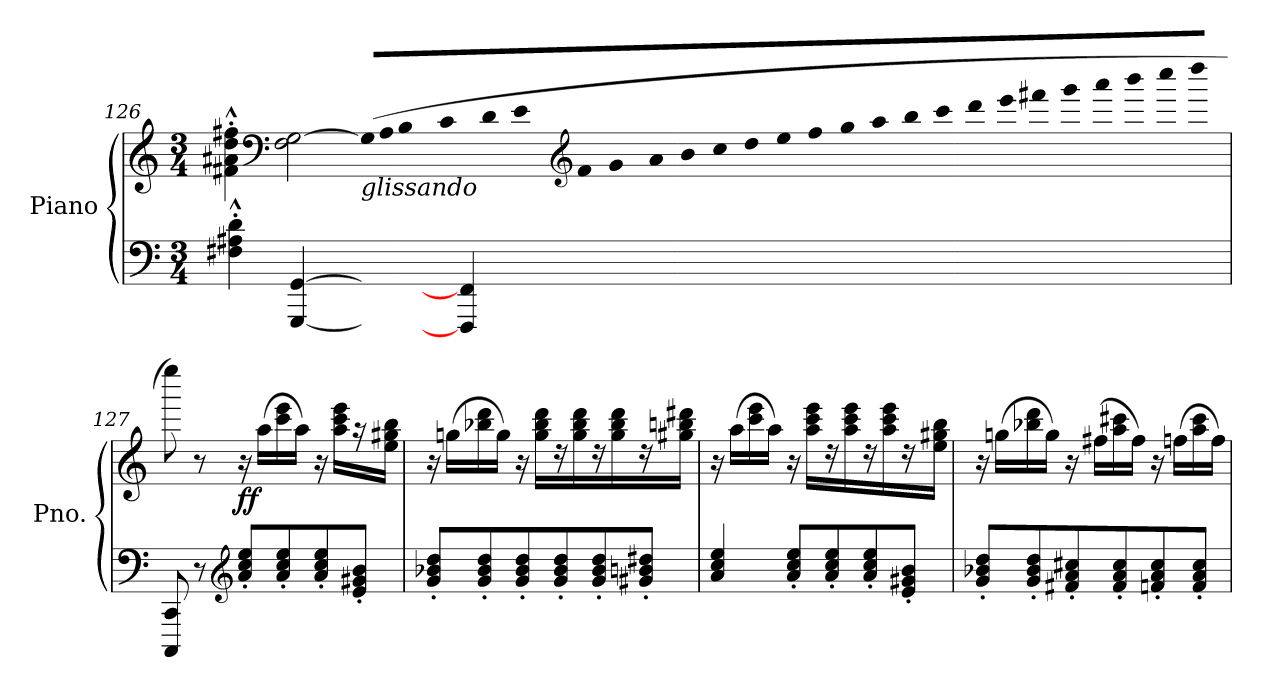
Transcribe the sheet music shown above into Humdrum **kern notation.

**kern	**kern	**dynam
*part1	*part1	*part1
*staff2	*staff1	*staff1/2
*I"Piano	*	*
*I'Pno.	*	*
*clefF4	*clefG2	*
*k[]	*k[]	*
*M3/4	*M3/4	*
=126	=126	=126
!LO:N:vis=256	!	!
240ryy	4f#X\'^^ 4a#X\'^^ 4dd\'^^ 4ff#X\'^^	.
4F#X\'^^ 4A#X\'^^ 4d\'^^	.	.
*	*clefF4	*
.	2F\ [2G\	.
!LO:N:n=1:head=solid	!	!
!LO:N:n=2:head=solid	!	!
[2GGG/ [2GG/	.	.
*	*Xtuplet	*
!	!LO:TX:b:i:t=glissando	!
!	!LO:N:vis=32	!
.	(<384%11G!/LLL]	.
8GGG/yy] 8GG/yy]L	.	.
!	!LO:N:vis=32	!
.	384%11A!/	.
.	1920ryy	.
!	!LO:N:vis=32	!
.	384%11B!/	.
!	!LO:N:vis=32	!
.	384%11c!/	.
.	1920ryy	.
!	!LO:N:vis=32	!
.	384%11d!/	.
!LO:N:n=1:head=solid	!	!
!LO:N:n=2:head=solid	!	!
[8FFF/yy [8FF/yyJ	.	.
!	!LO:N:vis=32	!
.	384%11e!/	.
.	1920ryy	.
*	*clefG2	*
!	!LO:N:vis=32	!
.	384%11f#!/	.
!	!LO:N:vis=32	!
.	384%11g!/	.
.	1920ryy	.
!	!LO:N:vis=32	!
.	384%11a#!/	.
!LO:N:n=1:head=solid	!	!
!LO:N:n=2:head=solid	!	!
2FFF/] 2FF/]	.	.
!	!LO:N:vis=32	!
.	384%11b!/	.
.	1920ryy	.
!	!LO:N:vis=32	!
.	384%11cc!/	.
!	!LO:N:vis=32	!
.	384%11dd!/	.
.	1920ryy	.
!	!LO:N:vis=32	!
.	384%11ee!/	.
!	!LO:N:vis=32	!
.	384%11ff#!/	.
.	1920ryy	.
!	!LO:N:vis=32	!
.	384%11gg!/	.
!	!LO:N:vis=32	!
.	384%11aa!/	.
.	1920ryy	.
!	!LO:N:vis=32	!
.	384%11bb!/	.
!	!LO:N:vis=32	!
.	384%11ccc!/	.
.	1920ryy	.
!	!LO:N:vis=32	!
.	384%11ddd!/	.
!	!LO:N:vis=32	!
.	384%11eee!/	.
.	1920ryy	.
!	!LO:N:vis=32	!
.	384%11fff#X!/	.
!	!LO:N:vis=32	!
.	384%11ggg!/	.
.	1920ryy	.
!	!LO:N:vis=32	!
.	384%11aaa!/	.
!	!LO:N:vis=32	!
.	384%11bbb!/	.
.	1920ryy	.
!	!LO:N:vis=32	!
.	384%11cccc!/	.
!	!LO:N:vis=32	!
.	384%11dddd!/JJJ	.
.	128ryy	.
128ryy	.	.
.	320ryy	.
!!LO:LB:g=z
=127	=127	=127
8CCC/ 8CC/	8eeee\)	.
8r	8r	.
*clefG2	*	*
!	!	!LO:DY:b
8a/' 8cc/' 8ee/'L	16r	ff
.	(>16aa\LL	.
8a/' 8cc/' 8ee/'	16ccc\ 16eee\	.
.	16aa\JJ)	.
8a/' 8cc/' 8ee/'	16r	.
.	16aa\ 16ccc\ 16eee\LL	.
8e/' 8g#X/' 8b/'J	16r	.
.	16ee\ 16gg#X\ 16bb\JJ	.
!!LO:PB:g=z
=128	=128	=128
8g/' 8b-X/' 8dd/'L	16r	.
.	(>16ggn\LL	.
8g/' 8b-/' 8dd/'	16bb-X\ 16ddd\	.
.	16gg\JJ)	.
8g/' 8b-/' 8dd/'	16r	.
.	16gg\ 16bb-\ 16ddd\LL	.
8g/' 8b-/' 8dd/'	16rdd	.
.	16gg\ 16bb-\ 16ddd\	.
8g/' 8b-/' 8dd/'	16rdd	.
.	16gg\ 16bb-\ 16ddd\	.
8g#X/' 8bn/' 8dd#X/'J	16rdd	.
.	16gg#X\ 16bbn\ 16ddd#X\JJ	.
=129	=129	=129
4a/ 4cc/ 4ee/	16r	.
.	(>16aa\LL	.
.	16ccc\ 16eee\	.
.	16aa\JJ)	.
8a/' 8cc/' 8ee/'L	16r	.
.	16aa\ 16ccc\ 16eee\LL	.
8a/' 8cc/' 8ee/'	16rdd	.
.	16aa\ 16ccc\ 16eee\	.
8a/' 8cc/' 8ee/'	16rdd	.
.	16aa\ 16ccc\ 16eee\	.
8e/' 8g#X/' 8b/'J	16rdd	.
.	16ee\ 16gg#X\ 16bb\JJ	.
=130	=130	=130
8g/' 8b-X/' 8dd/'L	16r	.
.	(>16ggn\LL	.
8g/' 8b-/' 8dd/'	16bb-X\ 16ddd\	.
.	16gg\JJ)	.
8f#X/' 8a/' 8cc#X/'	16r	.
.	(>16ff#X\LL	.
8f#/' 8a/' 8cc#/'	16aa\ 16ccc#X\	.
.	16ff#\JJ)	.
8fn/' 8a/' 8cc#/'	16r	.
.	(>16ffn\LL	.
8f/' 8a/' 8cc#/'J	16aa\ 16ccc#\	.
.	16ff\JJ)	.
=	=	=
*-	*-	*-
